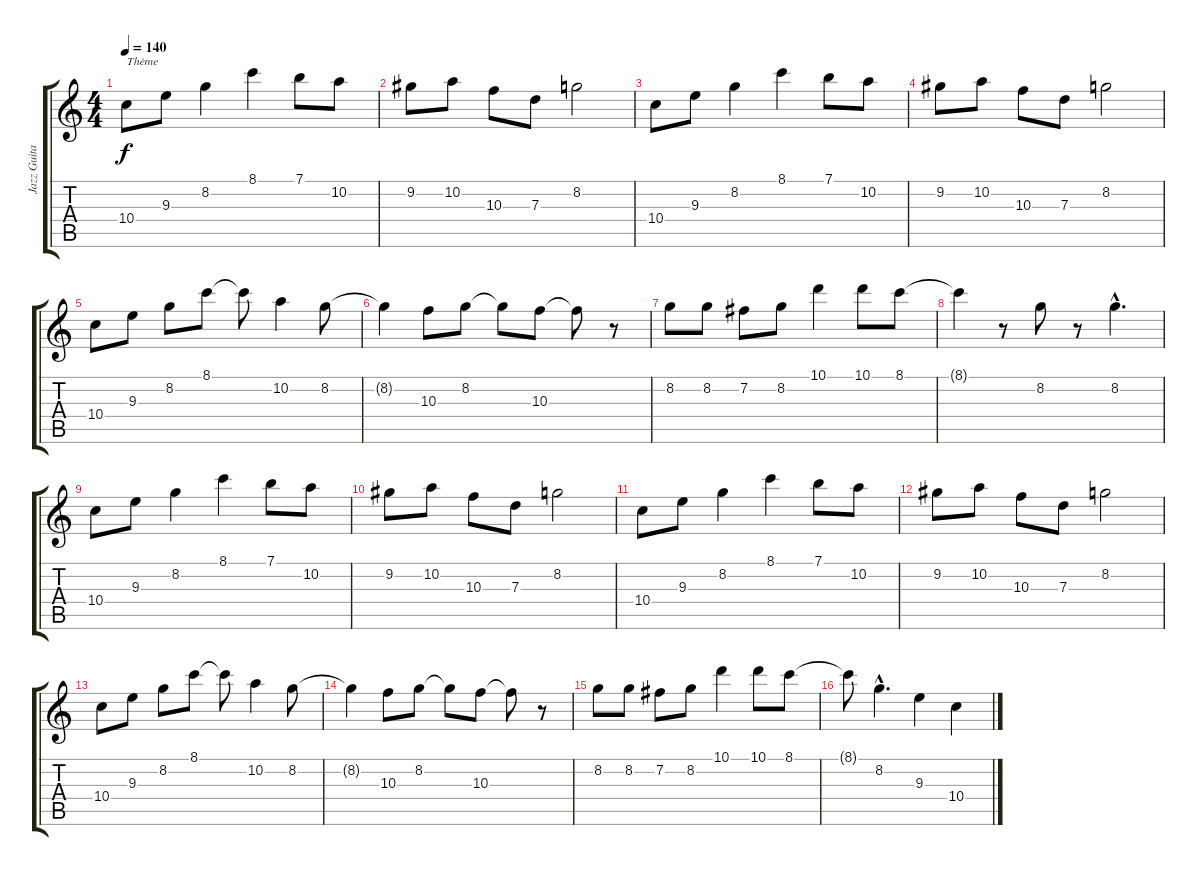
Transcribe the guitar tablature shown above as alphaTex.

\track ("Jazz Guitar" "Jazz Guita") {instrument electricguitarjazz}
\staff {score tabs}
\tuning (E4 B3 G3 D3 A2 E2) {hide}
\ts (4 4)
\tempo 140
\clef g2
\ks c
10.4.8{txt "Thème" dy f instrument electricguitarjazz} 9.3.8 8.2.4 8.1.4 7.1.8 10.2.8 |
9.2.8 10.2.8 10.3.8 7.3.8 8.2.2 |
10.4.8 9.3.8 8.2.4 8.1.4 7.1.8 10.2.8 |
9.2.8 10.2.8 10.3.8 7.3.8 8.2.2 |
10.4.8 9.3.8 8.2.8 8.1.8 8.1{t}.8 10.2.4 8.2.8 |
8.2{t}.4 10.3.8 8.2.8 8.2{t}.8 10.3.8 10.3{t}.8 r.8 |
8.2.8 8.2.8 7.2.8 8.2.8 10.1.4 10.1.8 8.1.8 |
8.1{t}.4 r.8 8.2.8 r.8 8.2{hac}.4{d} |
10.4.8 9.3.8 8.2.4 8.1.4 7.1.8 10.2.8 |
9.2.8 10.2.8 10.3.8 7.3.8 8.2.2 |
10.4.8 9.3.8 8.2.4 8.1.4 7.1.8 10.2.8 |
9.2.8 10.2.8 10.3.8 7.3.8 8.2.2 |
10.4.8 9.3.8 8.2.8 8.1.8 8.1{t}.8 10.2.4 8.2.8 |
8.2{t}.4 10.3.8 8.2.8 8.2{t}.8 10.3.8 10.3{t}.8 r.8 |
8.2.8 8.2.8 7.2.8 8.2.8 10.1.4 10.1.8 8.1.8 |
8.1{t}.8 8.2{hac}.4{d} 9.3.4 10.4.4
